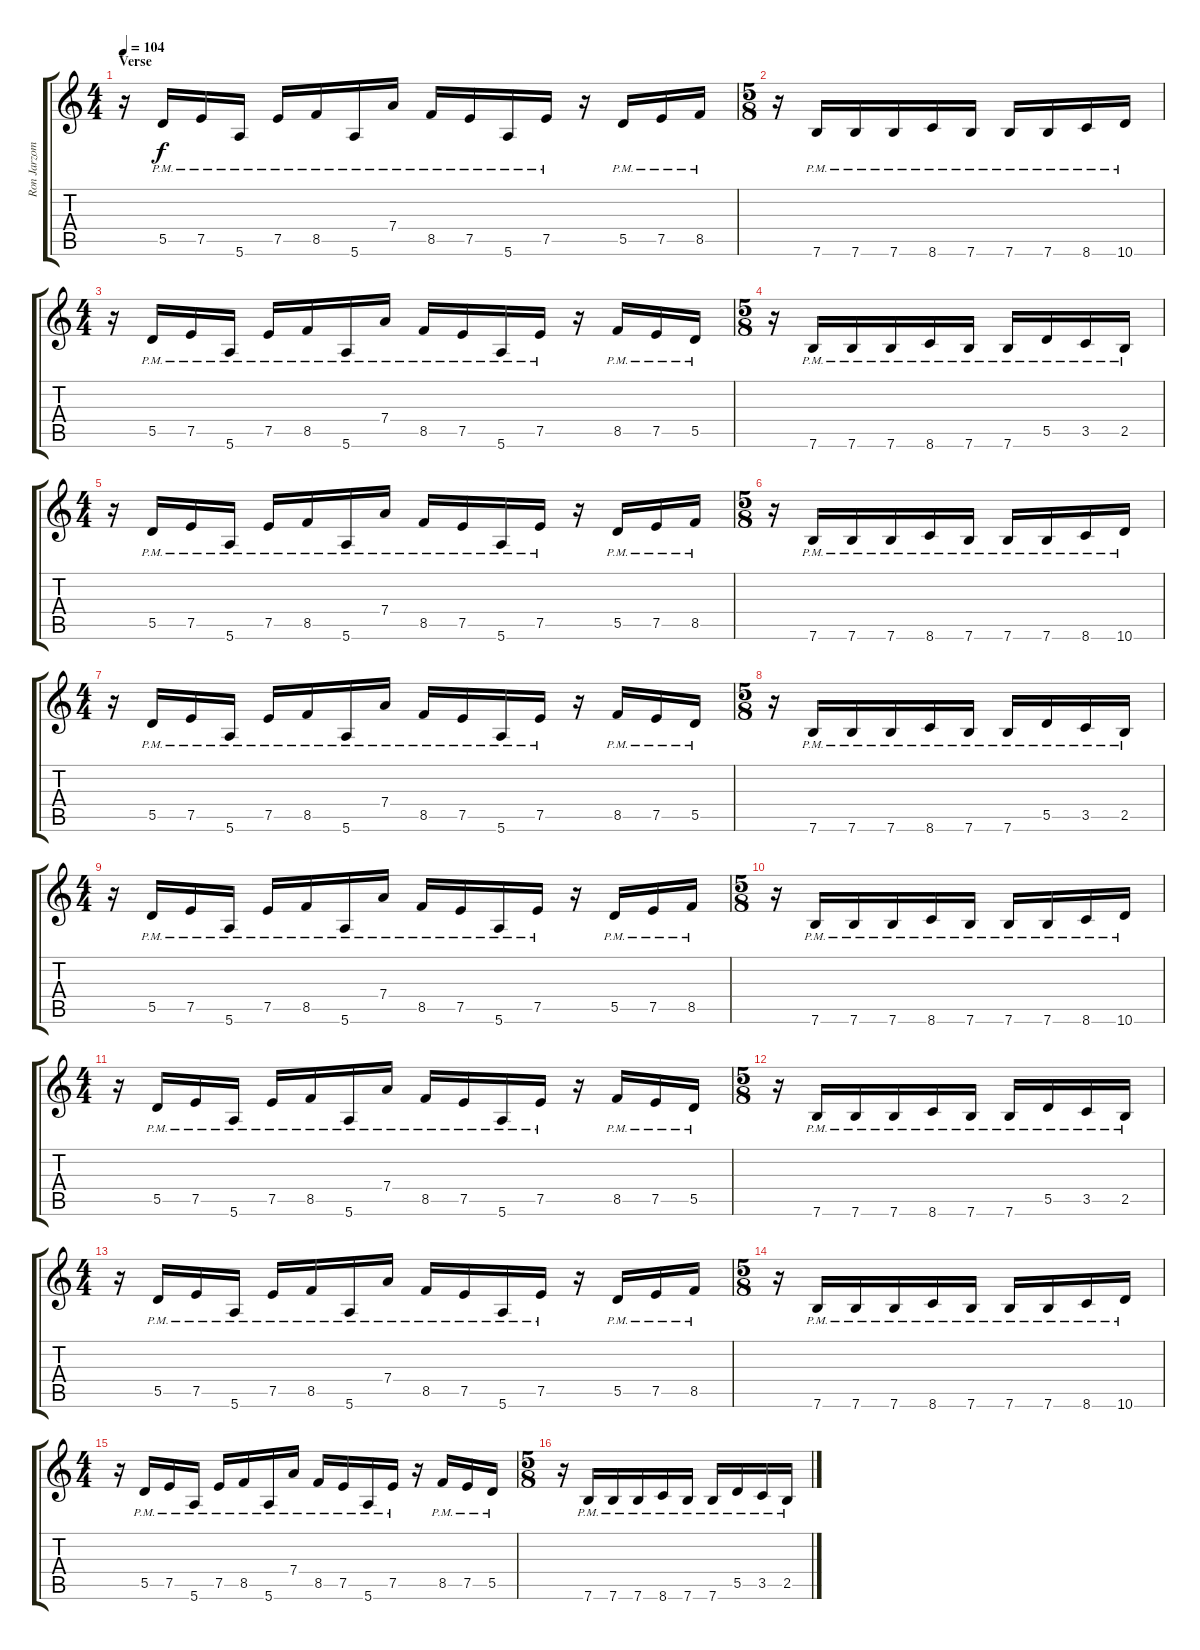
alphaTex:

\track ("Ron Jarzombek" "Ron Jarzom") {instrument distortionguitar}
\staff {score tabs}
\tuning (E4 B3 G3 D3 A2 E2) {hide}
\ts (4 4)
\section ("" "Verse")
\tempo 104
\clef g2
\ks c
r.16{dy f volume 16 balance 8} 5.5{pm}.16 7.5{pm}.16 5.6{pm}.16 7.5{pm}.16 8.5{pm}.16 5.6{pm}.16 7.4{pm}.16 8.5{pm}.16 7.5{pm}.16 5.6{pm}.16 7.5{pm}.16 r.16 5.5{pm}.16 7.5{pm}.16 8.5{pm}.16 |
\ts (5 8)
r.16 7.6{pm}.16 7.6{pm}.16 7.6{pm}.16 8.6{pm}.16 7.6{pm}.16 7.6{pm}.16 7.6{pm}.16 8.6{pm}.16 10.6{pm}.16 |
\ts (4 4)
r.16 5.5{pm}.16 7.5{pm}.16 5.6{pm}.16 7.5{pm}.16 8.5{pm}.16 5.6{pm}.16 7.4{pm}.16 8.5{pm}.16 7.5{pm}.16 5.6{pm}.16 7.5{pm}.16 r.16 8.5{pm}.16 7.5{pm}.16 5.5{pm}.16 |
\ts (5 8)
r.16 7.6{pm}.16 7.6{pm}.16 7.6{pm}.16 8.6{pm}.16 7.6{pm}.16 7.6{pm}.16 5.5{pm}.16 3.5{pm}.16 2.5{pm}.16 |
\ts (4 4)
r.16 5.5{pm}.16 7.5{pm}.16 5.6{pm}.16 7.5{pm}.16 8.5{pm}.16 5.6{pm}.16 7.4{pm}.16 8.5{pm}.16 7.5{pm}.16 5.6{pm}.16 7.5{pm}.16 r.16 5.5{pm}.16 7.5{pm}.16 8.5{pm}.16 |
\ts (5 8)
r.16 7.6{pm}.16 7.6{pm}.16 7.6{pm}.16 8.6{pm}.16 7.6{pm}.16 7.6{pm}.16 7.6{pm}.16 8.6{pm}.16 10.6{pm}.16 |
\ts (4 4)
r.16 5.5{pm}.16 7.5{pm}.16 5.6{pm}.16 7.5{pm}.16 8.5{pm}.16 5.6{pm}.16 7.4{pm}.16 8.5{pm}.16 7.5{pm}.16 5.6{pm}.16 7.5{pm}.16 r.16 8.5{pm}.16 7.5{pm}.16 5.5{pm}.16 |
\ts (5 8)
r.16 7.6{pm}.16 7.6{pm}.16 7.6{pm}.16 8.6{pm}.16 7.6{pm}.16 7.6{pm}.16 5.5{pm}.16 3.5{pm}.16 2.5{pm}.16 |
\ts (4 4)
r.16{balance 8} 5.5{pm}.16 7.5{pm}.16 5.6{pm}.16 7.5{pm}.16 8.5{pm}.16 5.6{pm}.16 7.4{pm}.16 8.5{pm}.16 7.5{pm}.16 5.6{pm}.16 7.5{pm}.16 r.16 5.5{pm}.16 7.5{pm}.16 8.5{pm}.16 |
\ts (5 8)
r.16 7.6{pm}.16 7.6{pm}.16 7.6{pm}.16 8.6{pm}.16 7.6{pm}.16 7.6{pm}.16 7.6{pm}.16 8.6{pm}.16 10.6{pm}.16 |
\ts (4 4)
r.16 5.5{pm}.16 7.5{pm}.16 5.6{pm}.16 7.5{pm}.16 8.5{pm}.16 5.6{pm}.16 7.4{pm}.16 8.5{pm}.16 7.5{pm}.16 5.6{pm}.16 7.5{pm}.16 r.16 8.5{pm}.16 7.5{pm}.16 5.5{pm}.16 |
\ts (5 8)
r.16 7.6{pm}.16 7.6{pm}.16 7.6{pm}.16 8.6{pm}.16 7.6{pm}.16 7.6{pm}.16 5.5{pm}.16 3.5{pm}.16 2.5{pm}.16 |
\ts (4 4)
r.16 5.5{pm}.16 7.5{pm}.16 5.6{pm}.16 7.5{pm}.16 8.5{pm}.16 5.6{pm}.16 7.4{pm}.16 8.5{pm}.16 7.5{pm}.16 5.6{pm}.16 7.5{pm}.16 r.16 5.5{pm}.16 7.5{pm}.16 8.5{pm}.16 |
\ts (5 8)
r.16 7.6{pm}.16 7.6{pm}.16 7.6{pm}.16 8.6{pm}.16 7.6{pm}.16 7.6{pm}.16 7.6{pm}.16 8.6{pm}.16 10.6{pm}.16 |
\ts (4 4)
r.16 5.5{pm}.16 7.5{pm}.16 5.6{pm}.16 7.5{pm}.16 8.5{pm}.16 5.6{pm}.16 7.4{pm}.16 8.5{pm}.16 7.5{pm}.16 5.6{pm}.16 7.5{pm}.16 r.16 8.5{pm}.16 7.5{pm}.16 5.5{pm}.16 |
\ts (5 8)
r.16 7.6{pm}.16 7.6{pm}.16 7.6{pm}.16 8.6{pm}.16 7.6{pm}.16 7.6{pm}.16 5.5{pm}.16 3.5{pm}.16 2.5{pm}.16
